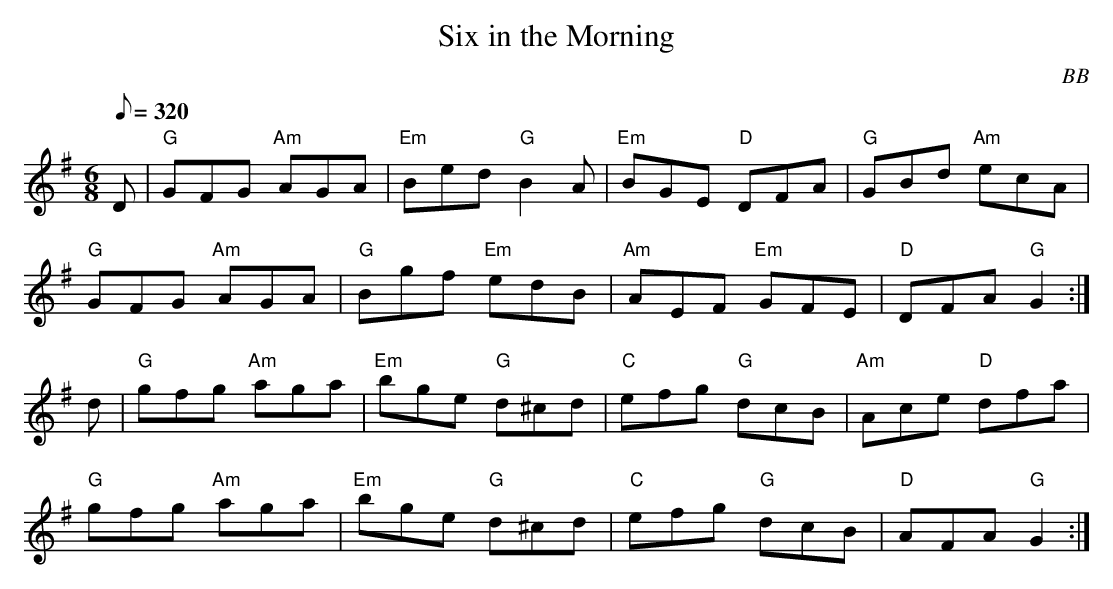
X:1
T: Six in the Morning
C: BB
L: 1/8
Q: 1/8=320
M: 6/8
K: G
D|"G"GFG "Am"AGA|"Em"Bed "G"B2A|"Em"BGE "D"DFA|"G"GBd "Am"ecA|
"G"GFG "Am"AGA|"G"Bgf "Em"edB|"Am"AEF "Em"GFE|"D"DFA "G"G2 :|
d|"G"gfg "Am"aga|"Em"bge "G"d^cd|"C"efg "G"dcB|"Am"Ace "D"dfa|
"G"gfg "Am"aga|"Em"bge "G"d^cd|"C"efg "G"dcB|"D"AFA "G"G2 :|
